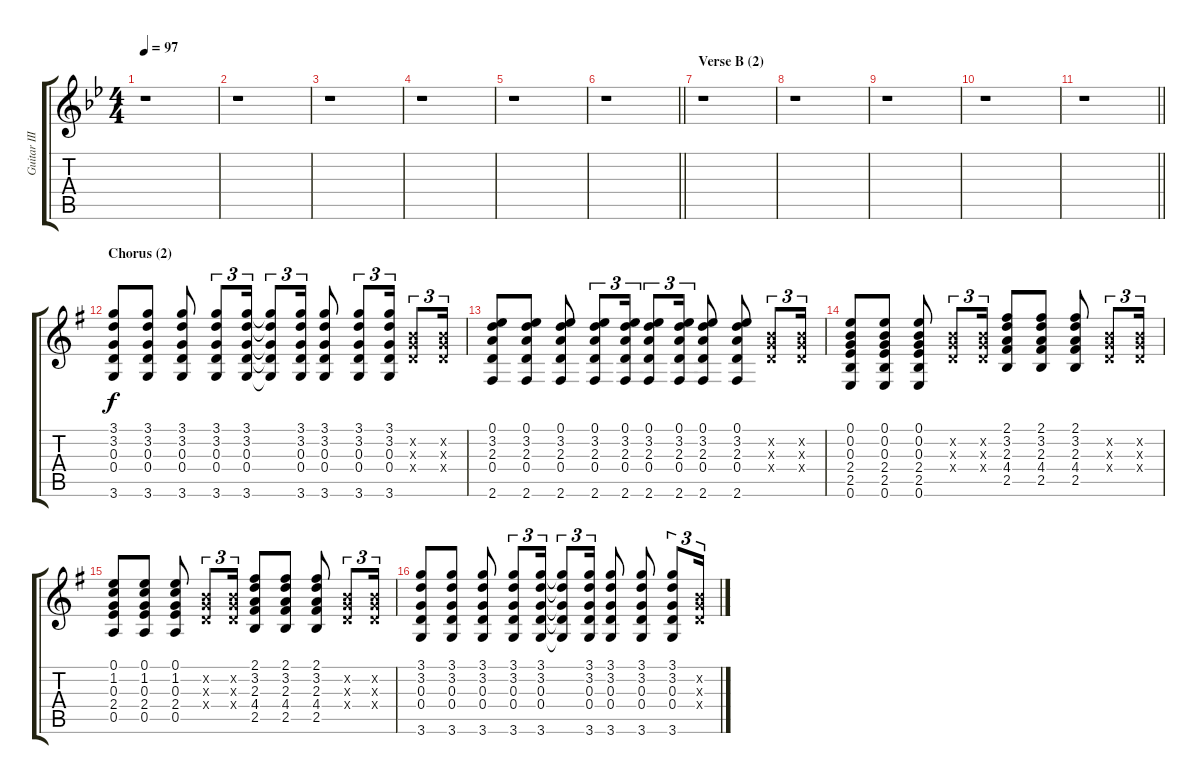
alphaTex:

\track ("Guitar III" "Guitar III") {instrument acousticguitarsteel}
\staff {score tabs}
\tuning (E4 B3 G3 D3 A2 E2) {hide}
\ts (4 4)
\tempo 97
\clef g2
\ks bb
r.1{dy f} |
r.1 |
r.1 |
r.1 |
r.1 |
\barLineRight lightlight
r.1 |
\section ("" "Verse B (2)")
r.1 |
r.1 |
r.1 |
r.1 |
\barLineRight lightlight
r.1 |
\section ("" "Chorus (2)")
\ks g
(3.1 3.2 0.3 0.4 3.6).8 (3.1 3.2 0.3 0.4 3.6).8 (3.1 3.2 0.3 0.4 3.6).8 (3.1 3.2 0.3 0.4 3.6).8{tu (3 2)} (3.1 3.2 0.3 0.4 3.6).16{tu (3 2)} (3.1{t} 3.2{t} 0.3{t} 0.4{t} 3.6{t}).8{tu (3 2)} (3.1 3.2 0.3 0.4 3.6).16{tu (3 2)} (3.1 3.2 0.3 0.4 3.6).8 (3.1 3.2 0.3 0.4 3.6).8{tu (3 2)} (3.1 3.2 0.3 0.4 3.6).16{tu (3 2)} (0.2{x} 0.3{x} 0.4{x}).8{tu (3 2)} (0.2{x} 0.3{x} 0.4{x}).16{tu (3 2)} |
(0.1 3.2 2.3 0.4 2.6).8 (0.1 3.2 2.3 0.4 2.6).8 (0.1 3.2 2.3 0.4 2.6).8 (0.1 3.2 2.3 0.4 2.6).8{tu (3 2)} (0.1 3.2 2.3 0.4 2.6).16{tu (3 2)} (0.1 3.2 2.3 0.4 2.6).8{tu (3 2)} (0.1 3.2 2.3 0.4 2.6).16{tu (3 2)} (0.1 3.2 2.3 0.4 2.6).8 (0.1 3.2 2.3 0.4 2.6).8 (0.2{x} 0.3{x} 0.4{x}).8{tu (3 2)} (0.2{x} 0.3{x} 0.4{x}).16{tu (3 2)} |
(0.1 0.2 0.3 2.4 2.5 0.6).8 (0.1 0.2 0.3 2.4 2.5 0.6).8 (0.1 0.2 0.3 2.4 2.5 0.6).8 (0.2{x} 0.3{x} 0.4{x}).8{tu (3 2)} (0.2{x} 0.3{x} 0.4{x}).16{tu (3 2)} (2.1 3.2 2.3 4.4 2.5).8 (2.1 3.2 2.3 4.4 2.5).8 (2.1 3.2 2.3 4.4 2.5).8 (0.2{x} 0.3{x} 0.4{x}).8{tu (3 2)} (0.2{x} 0.3{x} 0.4{x}).16{tu (3 2)} |
(0.1 1.2 0.3 2.4 0.5).8 (0.1 1.2 0.3 2.4 0.5).8 (0.1 1.2 0.3 2.4 0.5).8 (0.2{x} 0.3{x} 0.4{x}).8{tu (3 2)} (0.2{x} 0.3{x} 0.4{x}).16{tu (3 2)} (2.1 3.2 2.3 4.4 2.5).8 (2.1 3.2 2.3 4.4 2.5).8 (2.1 3.2 2.3 4.4 2.5).8 (0.2{x} 0.3{x} 0.4{x}).8{tu (3 2)} (0.2{x} 0.3{x} 0.4{x}).16{tu (3 2)} |
(3.1 3.2 0.3 0.4 3.6).8 (3.1 3.2 0.3 0.4 3.6).8 (3.1 3.2 0.3 0.4 3.6).8 (3.1 3.2 0.3 0.4 3.6).8{tu (3 2)} (3.1 3.2 0.3 0.4 3.6).16{tu (3 2)} (3.1{t} 3.2{t} 0.3{t} 0.4{t} 3.6{t}).8{tu (3 2)} (3.1 3.2 0.3 0.4 3.6).16{tu (3 2)} (3.1 3.2 0.3 0.4 3.6).8 (3.1 3.2 0.3 0.4 3.6).8 (3.1 3.2 0.3 0.4 3.6).8{tu (3 2)} (0.2{x} 0.3{x} 0.4{x}).16{tu (3 2)}
